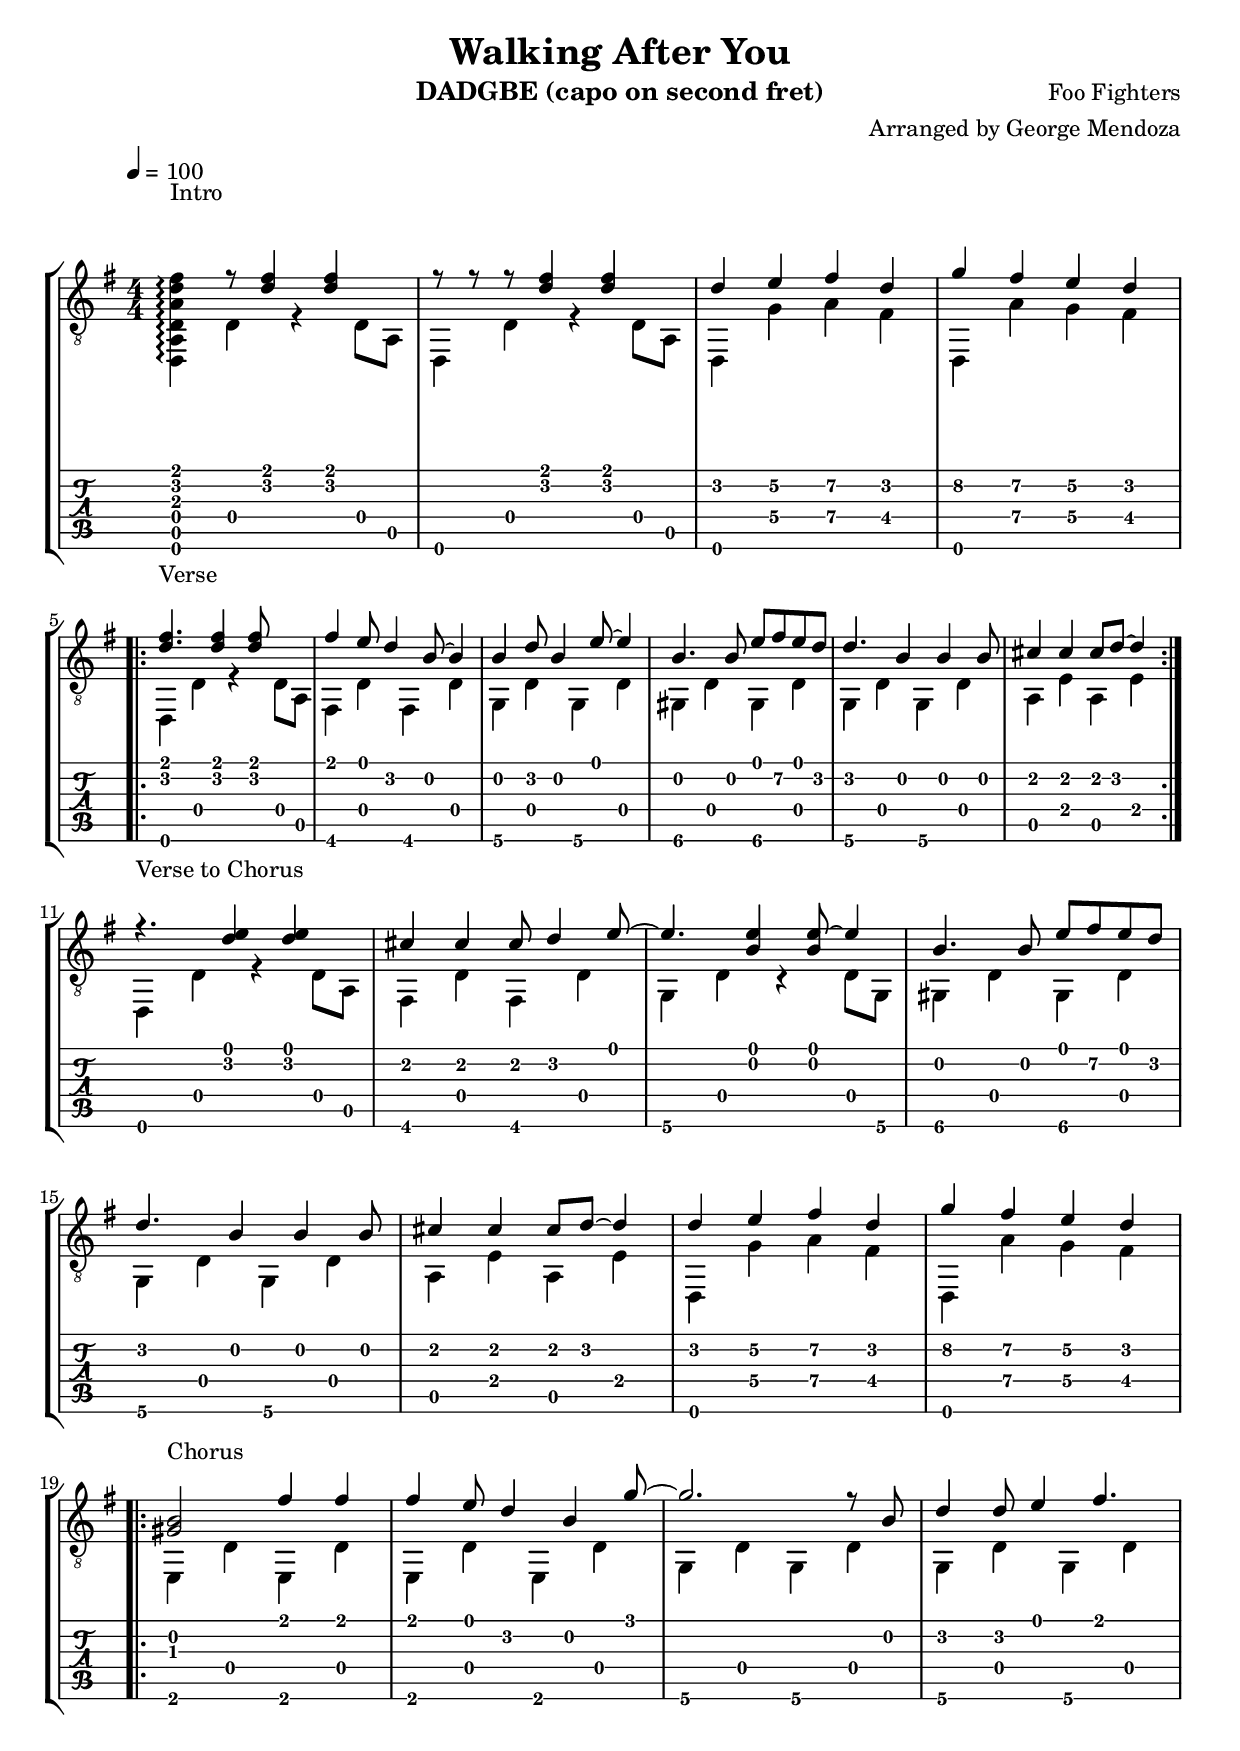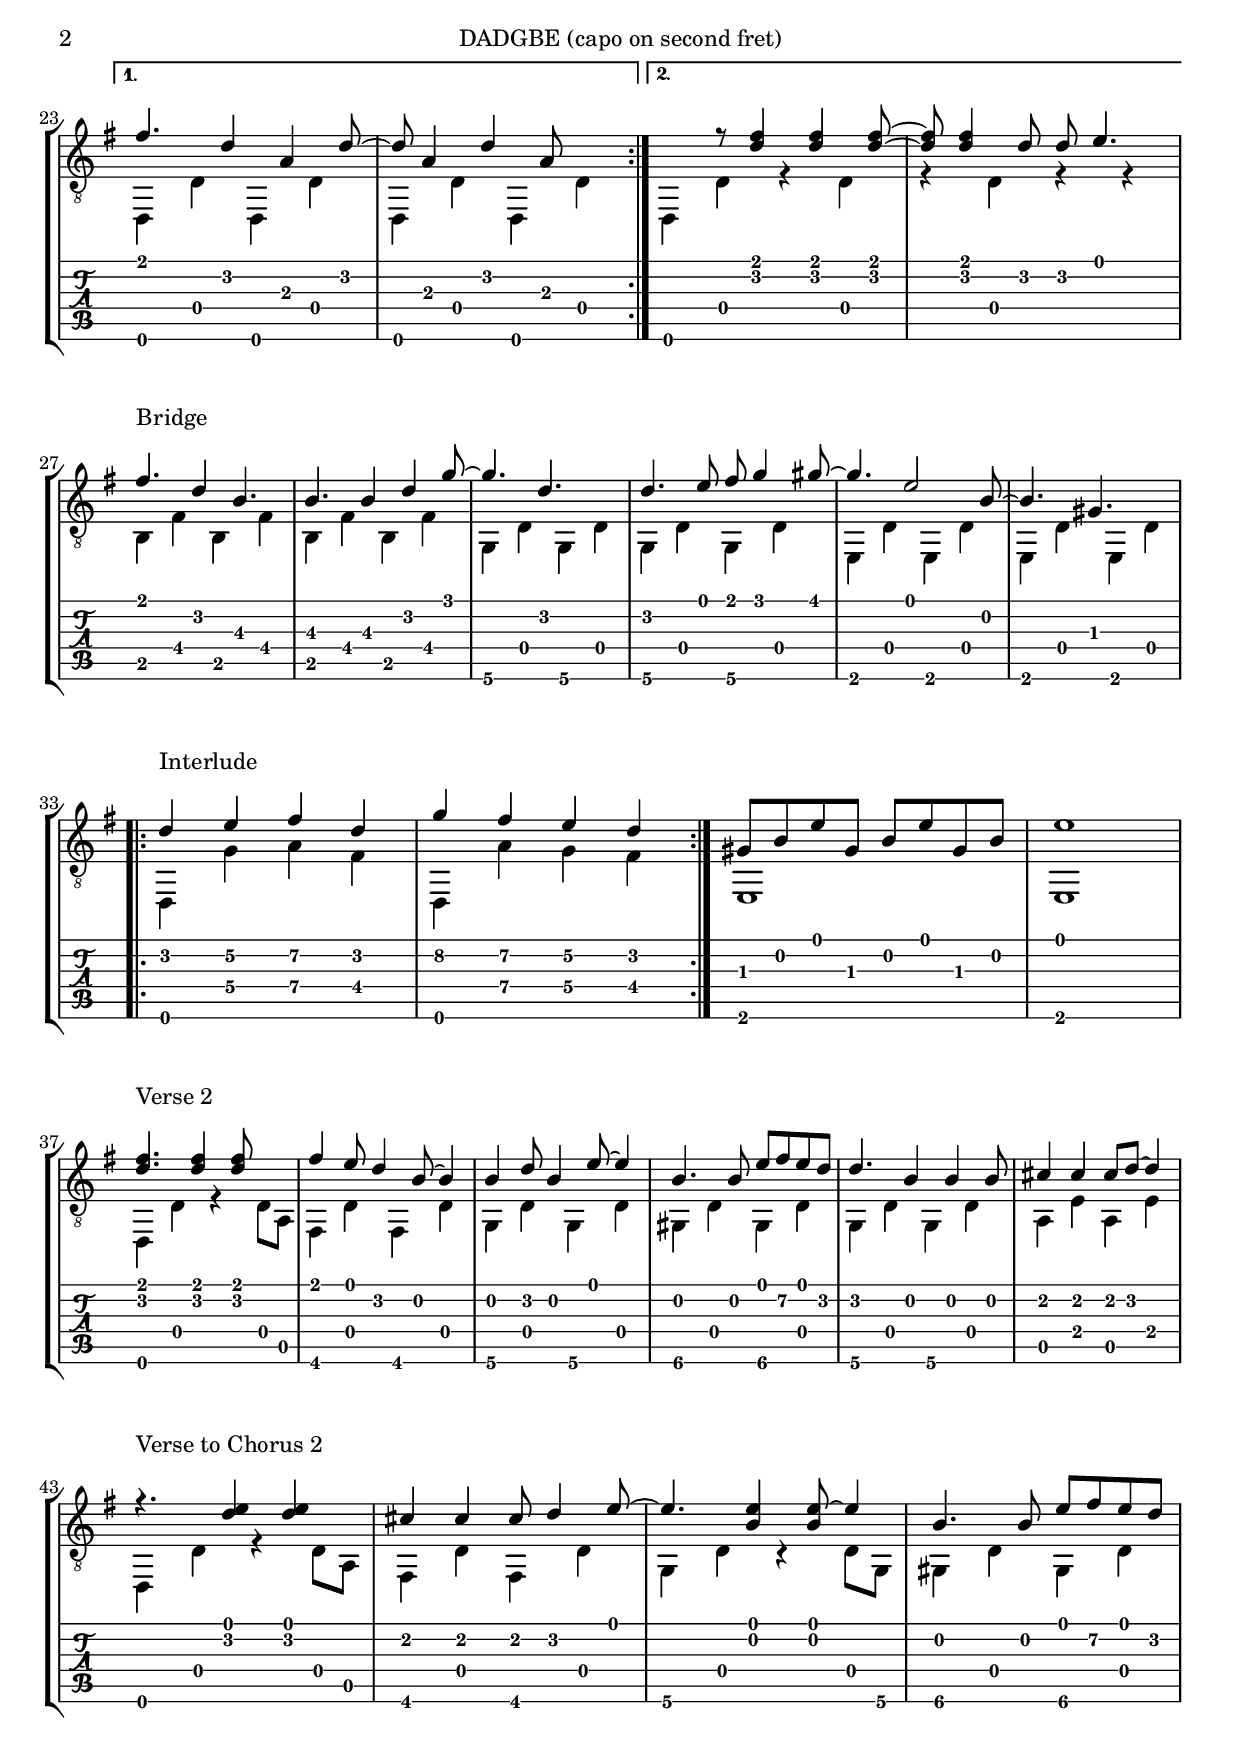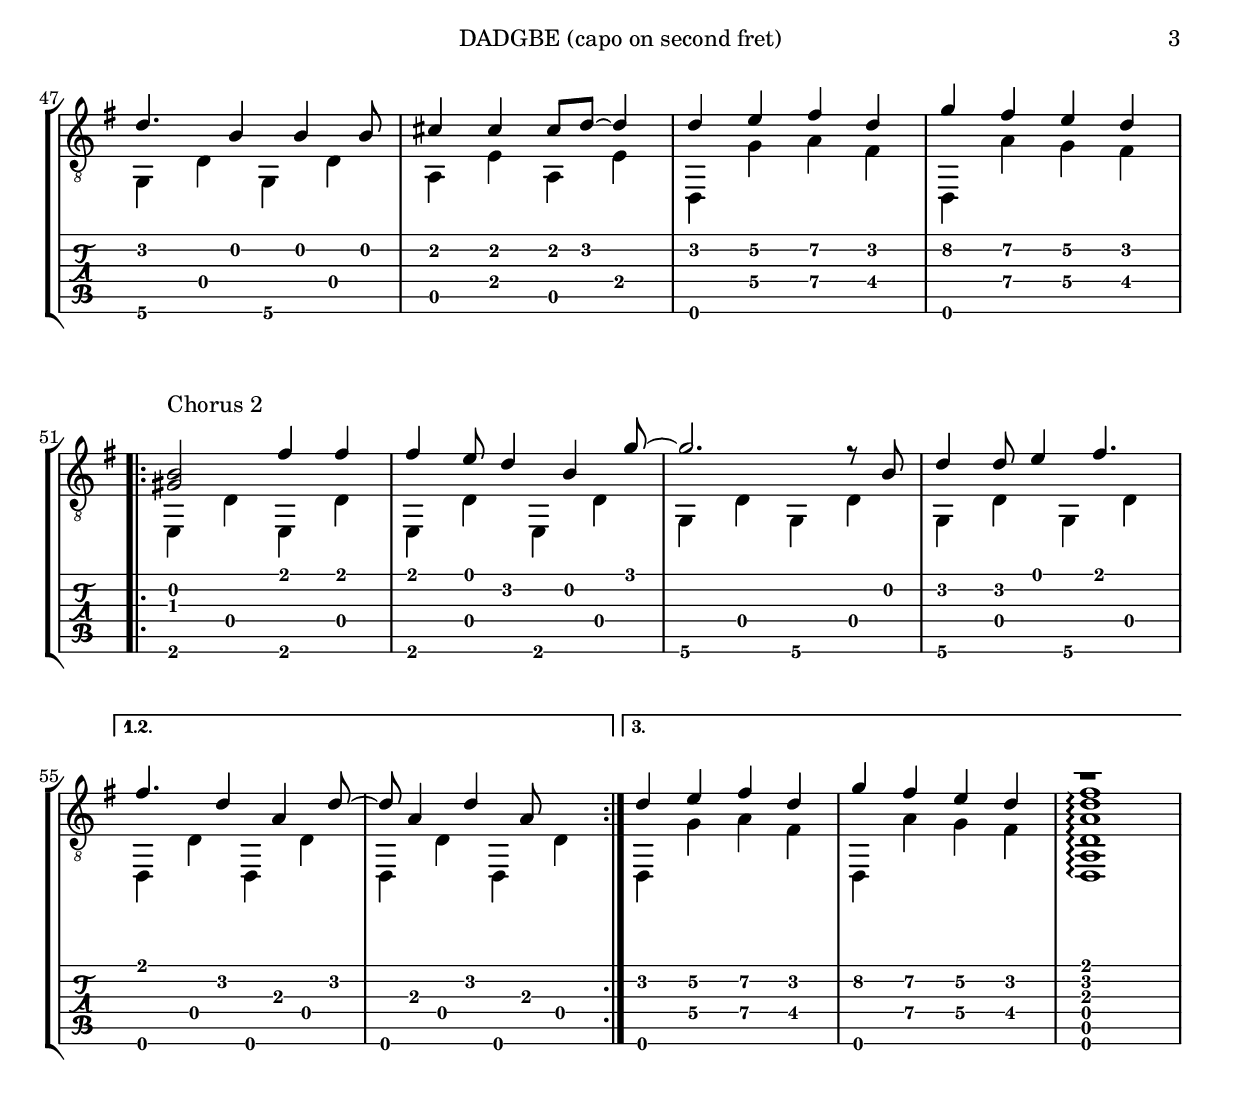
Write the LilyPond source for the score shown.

\version "2.12.3"
\include "english.ly"

\paper {
 indent = #0
}

\header {
  title = "Walking After You"
  composer = "Foo Fighters"
  arranger = "Arranged by George Mendoza"
  instrument = "DADGBE (capo on second fret)"
}

%-----------------------------------------------------------------------
% Chord Sets


%-----------------------------------------------------------------------
% Bars

vOneBarIntroLineOneBarOne = {  \skip 4 r8 <d'\2 fs'\1 >4 <fs'\1 d'\2 >4 \skip 8  }
vTwoBarIntroLineOneBarOne = {  <fs'\1 d'\2 a\3 d\4 a,\5 d,\6 >4\arpeggio <d\4>4 r4 <d\4>8 <a,\5>8  }
cBarIntroLineOneBarOne = {   }
sBarIntroLineOneBarOne = {  r1 }

vOneBarIntroLineOneBarTwo = {  r8 r8 r8 <d'\2 fs'\1 >4 <fs'\1 d'\2 >4 \skip 8  }
vTwoBarIntroLineOneBarTwo = {  <d,\6>4 <d\4>4 r4 <d\4>8 <a,\5>8  }
cBarIntroLineOneBarTwo = {   }
sBarIntroLineOneBarTwo = {  r1 }

vOneBarIntroLineOneBarThree = {  <d'\2>4 <e'\2>4 <fs'\2>4 <d'\2>4  }
vTwoBarIntroLineOneBarThree = {  <d,\6>4 <g\4>4 <a\4>4 <fs\4>4  }
cBarIntroLineOneBarThree = {   }
sBarIntroLineOneBarThree = {  r1 }

vOneBarIntroLineOneBarFour = {  <g'\2>4 <fs'\2>4 <e'\2>4 <d'\2>4  }
vTwoBarIntroLineOneBarFour = {  <d,\6>4 <a\4>4 <g\4>4 <fs\4>4  }
cBarIntroLineOneBarFour = {   }
sBarIntroLineOneBarFour = {  r1 }

vOneBarVerseRepeatOneLineOneBarOne = {  <d'\2 fs'\1 >4. <fs'\1 d'\2 >4 <fs'\1 d'\2 >8 \skip 8 \skip 8  }
vTwoBarVerseRepeatOneLineOneBarOne = {  <d,\6>4 <d\4>4 r4 <d\4>8 <a,\5>8  }
cBarVerseRepeatOneLineOneBarOne = {   }
sBarVerseRepeatOneLineOneBarOne = {  r1 }

vOneBarVerseRepeatOneLineOneBarTwo = {  <fs'\1>4 <e'\1>8 <d'\2>4 <b~\2>8 <b\2>4  }
vTwoBarVerseRepeatOneLineOneBarTwo = {  <fs,\6>4 <d\4>4 <fs,\6>4 <d\4>4  }
cBarVerseRepeatOneLineOneBarTwo = {   }
sBarVerseRepeatOneLineOneBarTwo = {  r1 }

vOneBarVerseRepeatOneLineOneBarThree = {  <b\2>4 <d'\2>8 <b\2>4 <e'~\1>8 <e'\1>4  }
vTwoBarVerseRepeatOneLineOneBarThree = {  <g,\6>4 <d\4>4 <g,\6>4 <d\4>4  }
cBarVerseRepeatOneLineOneBarThree = {   }
sBarVerseRepeatOneLineOneBarThree = {  r1 }

vOneBarVerseRepeatOneLineOneBarFour = {  <b\2>4. <b\2>8 <e'\1>8 <fs'\2>8 <e'\1>8 <d'\2>8  }
vTwoBarVerseRepeatOneLineOneBarFour = {  <gs,\6>4 <d\4>4 <gs,\6>4 <d\4>4  }
cBarVerseRepeatOneLineOneBarFour = {   }
sBarVerseRepeatOneLineOneBarFour = {  r1 }

vOneBarVerseRepeatOneLineOneBarFive = {  <d'\2>4. <b\2>4 <b\2>4 <b\2>8  }
vTwoBarVerseRepeatOneLineOneBarFive = {  <g,\6>4 <d\4>4 <g,\6>4 <d\4>4  }
cBarVerseRepeatOneLineOneBarFive = {   }
sBarVerseRepeatOneLineOneBarFive = {  r1 }

vOneBarVerseRepeatOneLineOneBarSix = {  <cs'\2>4 <cs'\2>4 <cs'\2>8 <d'~\2>8 <d'\2>4  }
vTwoBarVerseRepeatOneLineOneBarSix = {  <a,\5>4 <e\4>4 <a,\5>4 <e\4>4  }
cBarVerseRepeatOneLineOneBarSix = {   }
sBarVerseRepeatOneLineOneBarSix = {  r1 }

vOneBarVerseToChorusLineOneBarOne = {  r4. <d'\2 e'\1 >4 <d'\2 e'\1 >4 \skip 8  }
vTwoBarVerseToChorusLineOneBarOne = {  <d,\6>4 <d\4>4 r4 <d\4>8 <a,\5>8  }
cBarVerseToChorusLineOneBarOne = {   }
sBarVerseToChorusLineOneBarOne = {  r1 }

vOneBarVerseToChorusLineOneBarTwo = {  <cs'\2>4 <cs'\2>4 <cs'\2>8 <d'\2>4 <e'~\1>8  }
vTwoBarVerseToChorusLineOneBarTwo = {  <fs,\6>4 <d\4>4 <fs,\6>4 <d\4>4  }
cBarVerseToChorusLineOneBarTwo = {   }
sBarVerseToChorusLineOneBarTwo = {  r1 }

vOneBarVerseToChorusLineOneBarThree = {  <e'\1>4. <b\2 e'\1 >4 <b\2 e'~\1 >8 <e'\1>4  }
vTwoBarVerseToChorusLineOneBarThree = {  <g,\6>4 <d\4>4 r4 <d\4>8 <g,\6>8  }
cBarVerseToChorusLineOneBarThree = {   }
sBarVerseToChorusLineOneBarThree = {  r1 }

vOneBarVerseToChorusLineOneBarFour = {  <b\2>4. <b\2>8 <e'\1>8 <fs'\2>8 <e'\1>8 <d'\2>8  }
vTwoBarVerseToChorusLineOneBarFour = {  <gs,\6>4 <d\4>4 <gs,\6>4 <d\4>4  }
cBarVerseToChorusLineOneBarFour = {   }
sBarVerseToChorusLineOneBarFour = {  r1 }

vOneBarVerseToChorusLineTwoBarOne = {  <d'\2>4. <b\2>4 <b\2>4 <b\2>8  }
vTwoBarVerseToChorusLineTwoBarOne = {  <g,\6>4 <d\4>4 <g,\6>4 <d\4>4  }
cBarVerseToChorusLineTwoBarOne = {   }
sBarVerseToChorusLineTwoBarOne = {  r1 }

vOneBarVerseToChorusLineTwoBarTwo = {  <cs'\2>4 <cs'\2>4 <cs'\2>8 <d'~\2>8 <d'\2>4  }
vTwoBarVerseToChorusLineTwoBarTwo = {  <a,\5>4 <e\4>4 <a,\5>4 <e\4>4  }
cBarVerseToChorusLineTwoBarTwo = {   }
sBarVerseToChorusLineTwoBarTwo = {  r1 }

vOneBarVerseToChorusLineTwoBarThree = {  <d'\2>4 <e'\2>4 <fs'\2>4 <d'\2>4  }
vTwoBarVerseToChorusLineTwoBarThree = {  <d,\6>4 <g\4>4 <a\4>4 <fs\4>4  }
cBarVerseToChorusLineTwoBarThree = {   }
sBarVerseToChorusLineTwoBarThree = {  r1 }

vOneBarVerseToChorusLineTwoBarFour = {  <g'\2>4 <fs'\2>4 <e'\2>4 <d'\2>4  }
vTwoBarVerseToChorusLineTwoBarFour = {  <d,\6>4 <a\4>4 <g\4>4 <fs\4>4  }
cBarVerseToChorusLineTwoBarFour = {   }
sBarVerseToChorusLineTwoBarFour = {  r1 }

vOneBarChorusRepeatOneLineOneBarOne = {  <b\2 gs\3 >2 <fs'\1>4 <fs'\1>4  }
vTwoBarChorusRepeatOneLineOneBarOne = {  <e,\6>4 <d\4>4 <e,\6>4 <d\4>4  }
cBarChorusRepeatOneLineOneBarOne = {   }
sBarChorusRepeatOneLineOneBarOne = {  r1 }

vOneBarChorusRepeatOneLineOneBarTwo = {  <fs'\1>4 <e'\1>8 <d'\2>4 <b\2>4 <g'~\1>8  }
vTwoBarChorusRepeatOneLineOneBarTwo = {  <e,\6>4 <d\4>4 <e,\6>4 <d\4>4  }
cBarChorusRepeatOneLineOneBarTwo = {   }
sBarChorusRepeatOneLineOneBarTwo = {  r1 }

vOneBarChorusRepeatOneLineOneBarThree = {  <g'\1>2. r8 <b\2>8  }
vTwoBarChorusRepeatOneLineOneBarThree = {  <g,\6>4 <d\4>4 <g,\6>4 <d\4>4  }
cBarChorusRepeatOneLineOneBarThree = {   }
sBarChorusRepeatOneLineOneBarThree = {  r1 }

vOneBarChorusRepeatOneLineOneBarFour = {  <d'\2>4 <d'\2>8 <e'\1>4 <fs'\1>4.  }
vTwoBarChorusRepeatOneLineOneBarFour = {  <g,\6>4 <d\4>4 <g,\6>4 <d\4>4  }
cBarChorusRepeatOneLineOneBarFour = {   }
sBarChorusRepeatOneLineOneBarFour = {  r1 }

vOneBarChorusAlternativeOneLineOneBarOne = {  <fs'\1>4. <d'\2>4 <a\3>4 <d'~\2>8  }
vTwoBarChorusAlternativeOneLineOneBarOne = {  <d,\6>4 <d\4>4 <d,\6>4 <d\4>4  }
cBarChorusAlternativeOneLineOneBarOne = {   }
sBarChorusAlternativeOneLineOneBarOne = {  r1 }

vOneBarChorusAlternativeOneLineOneBarTwo = {  <d'\2>8 <a\3>4 <d'\2>4 <a\3>8 \skip 4  }
vTwoBarChorusAlternativeOneLineOneBarTwo = {  <d,\6>4 <d\4>4 <d,\6>4 <d\4>4  }
cBarChorusAlternativeOneLineOneBarTwo = {   }
sBarChorusAlternativeOneLineOneBarTwo = {  r1 }

vOneBarChorusAlternativeOneLineTwoBarOne = {  \skip 4 r8 <d'\2 fs'\1 >4 <d'\2 fs'\1 >4 <d'~\2 fs'~\1 >8  }
vTwoBarChorusAlternativeOneLineTwoBarOne = {  <d,\6>4 <d\4>4 r4 <d\4>4  }
cBarChorusAlternativeOneLineTwoBarOne = {   }
sBarChorusAlternativeOneLineTwoBarOne = {  r1 }

vOneBarChorusAlternativeOneLineTwoBarTwo = {  <d'\2 fs'\1 >8 <d'\2 fs'\1 >4 <d'\2>8 <d'\2>8 <e'\1>4.  }
vTwoBarChorusAlternativeOneLineTwoBarTwo = {  r4 <d\4>4 r4 r4  }
cBarChorusAlternativeOneLineTwoBarTwo = {   }
sBarChorusAlternativeOneLineTwoBarTwo = {  r1 }

vOneBarBridgeLineOneBarOne = {  <fs'\1>4. <d'\2>4 <b\3>4.  }
vTwoBarBridgeLineOneBarOne = {  <b,\5>4 <fs\4>4 <b,\5>4 <fs\4>4  }
cBarBridgeLineOneBarOne = {   }
sBarBridgeLineOneBarOne = {  r1 }

vOneBarBridgeLineOneBarTwo = {  <b\3>4. <b\3>4 <d'\2>4 <g'~\1>8  }
vTwoBarBridgeLineOneBarTwo = {  <b,\5>4 <fs\4>4 <b,\5>4 <fs\4>4  }
cBarBridgeLineOneBarTwo = {   }
sBarBridgeLineOneBarTwo = {  r1 }

vOneBarBridgeLineOneBarThree = {  <g'\1>4. <d'\2>4. \skip 4  }
vTwoBarBridgeLineOneBarThree = {  <g,\6>4 <d\4>4 <g,\6>4 <d\4>4  }
cBarBridgeLineOneBarThree = {   }
sBarBridgeLineOneBarThree = {  r1 }

vOneBarBridgeLineOneBarFour = {  <d'\2>4. <e'\1>8 <fs'\1>8 <g'\1>4 <gs'~\1>8  }
vTwoBarBridgeLineOneBarFour = {  <g,\6>4 <d\4>4 <g,\6>4 <d\4>4  }
cBarBridgeLineOneBarFour = {   }
sBarBridgeLineOneBarFour = {  r1 }

vOneBarBridgeLineOneBarFive = {  <gs'\1>4. <e'\1>2 <b~\2>8  }
vTwoBarBridgeLineOneBarFive = {  <e,\6>4 <d\4>4 <e,\6>4 <d\4>4  }
cBarBridgeLineOneBarFive = {   }
sBarBridgeLineOneBarFive = {  r1 }

vOneBarBridgeLineOneBarSix = {  <b\2>4. <gs\3>4. \skip 4  }
vTwoBarBridgeLineOneBarSix = {  <e,\6>4 <d\4>4 <e,\6>4 <d\4>4  }
cBarBridgeLineOneBarSix = {   }
sBarBridgeLineOneBarSix = {  r1 }

vOneBarInterludeLineOneRepeatOneBarOne = {  <d'\2>4 <e'\2>4 <fs'\2>4 <d'\2>4  }
vTwoBarInterludeLineOneRepeatOneBarOne = {  <d,\6>4 <g\4>4 <a\4>4 <fs\4>4  }
cBarInterludeLineOneRepeatOneBarOne = {   }
sBarInterludeLineOneRepeatOneBarOne = {  r1 }

vOneBarInterludeLineOneRepeatOneBarTwo = {  <g'\2>4 <fs'\2>4 <e'\2>4 <d'\2>4  }
vTwoBarInterludeLineOneRepeatOneBarTwo = {  <d,\6>4 <a\4>4 <g\4>4 <fs\4>4  }
cBarInterludeLineOneRepeatOneBarTwo = {   }
sBarInterludeLineOneRepeatOneBarTwo = {  r1 }

vOneBarInterludeLineOneBarOne = {  <gs\3>8 <b\2>8 <e'\1>8 <gs\3>8 <b\2>8 <e'\1>8 <gs\3>8 <b\2>8  }
vTwoBarInterludeLineOneBarOne = {  <e,\6>1  }
cBarInterludeLineOneBarOne = {   }
sBarInterludeLineOneBarOne = {  r1 }

vOneBarInterludeLineOneBarTwo = {  <e'\1>1  }
vTwoBarInterludeLineOneBarTwo = {  <e,\6>1  }
cBarInterludeLineOneBarTwo = {   }
sBarInterludeLineOneBarTwo = {  r1 }

vOneBarVerseTwoLineOneBarOne = {  <d'\2 fs'\1 >4. <fs'\1 d'\2 >4 <fs'\1 d'\2 >8 \skip 8 \skip 8  }
vTwoBarVerseTwoLineOneBarOne = {  <d,\6>4 <d\4>4 r4 <d\4>8 <a,\5>8  }
cBarVerseTwoLineOneBarOne = {   }
sBarVerseTwoLineOneBarOne = {  r1 }

vOneBarVerseTwoLineOneBarTwo = {  <fs'\1>4 <e'\1>8 <d'\2>4 <b~\2>8 <b\2>4  }
vTwoBarVerseTwoLineOneBarTwo = {  <fs,\6>4 <d\4>4 <fs,\6>4 <d\4>4  }
cBarVerseTwoLineOneBarTwo = {   }
sBarVerseTwoLineOneBarTwo = {  r1 }

vOneBarVerseTwoLineOneBarThree = {  <b\2>4 <d'\2>8 <b\2>4 <e'~\1>8 <e'\1>4  }
vTwoBarVerseTwoLineOneBarThree = {  <g,\6>4 <d\4>4 <g,\6>4 <d\4>4  }
cBarVerseTwoLineOneBarThree = {   }
sBarVerseTwoLineOneBarThree = {  r1 }

vOneBarVerseTwoLineOneBarFour = {  <b\2>4. <b\2>8 <e'\1>8 <fs'\2>8 <e'\1>8 <d'\2>8  }
vTwoBarVerseTwoLineOneBarFour = {  <gs,\6>4 <d\4>4 <gs,\6>4 <d\4>4  }
cBarVerseTwoLineOneBarFour = {   }
sBarVerseTwoLineOneBarFour = {  r1 }

vOneBarVerseTwoLineOneBarFive = {  <d'\2>4. <b\2>4 <b\2>4 <b\2>8  }
vTwoBarVerseTwoLineOneBarFive = {  <g,\6>4 <d\4>4 <g,\6>4 <d\4>4  }
cBarVerseTwoLineOneBarFive = {   }
sBarVerseTwoLineOneBarFive = {  r1 }

vOneBarVerseTwoLineOneBarSix = {  <cs'\2>4 <cs'\2>4 <cs'\2>8 <d'~\2>8 <d'\2>4  }
vTwoBarVerseTwoLineOneBarSix = {  <a,\5>4 <e\4>4 <a,\5>4 <e\4>4  }
cBarVerseTwoLineOneBarSix = {   }
sBarVerseTwoLineOneBarSix = {  r1 }

vOneBarVerseToChorusTwoLineOneBarOne = {  r4. <d'\2 e'\1 >4 <d'\2 e'\1 >4 \skip 8  }
vTwoBarVerseToChorusTwoLineOneBarOne = {  <d,\6>4 <d\4>4 r4 <d\4>8 <a,\5>8  }
cBarVerseToChorusTwoLineOneBarOne = {   }
sBarVerseToChorusTwoLineOneBarOne = {  r1 }

vOneBarVerseToChorusTwoLineOneBarTwo = {  <cs'\2>4 <cs'\2>4 <cs'\2>8 <d'\2>4 <e'~\1>8  }
vTwoBarVerseToChorusTwoLineOneBarTwo = {  <fs,\6>4 <d\4>4 <fs,\6>4 <d\4>4  }
cBarVerseToChorusTwoLineOneBarTwo = {   }
sBarVerseToChorusTwoLineOneBarTwo = {  r1 }

vOneBarVerseToChorusTwoLineOneBarThree = {  <e'\1>4. <b\2 e'\1 >4 <b\2 e'~\1 >8 <e'\1>4  }
vTwoBarVerseToChorusTwoLineOneBarThree = {  <g,\6>4 <d\4>4 r4 <d\4>8 <g,\6>8  }
cBarVerseToChorusTwoLineOneBarThree = {   }
sBarVerseToChorusTwoLineOneBarThree = {  r1 }

vOneBarVerseToChorusTwoLineOneBarFour = {  <b\2>4. <b\2>8 <e'\1>8 <fs'\2>8 <e'\1>8 <d'\2>8  }
vTwoBarVerseToChorusTwoLineOneBarFour = {  <gs,\6>4 <d\4>4 <gs,\6>4 <d\4>4  }
cBarVerseToChorusTwoLineOneBarFour = {   }
sBarVerseToChorusTwoLineOneBarFour = {  r1 }

vOneBarVerseToChorusTwoLineTwoBarOne = {  <d'\2>4. <b\2>4 <b\2>4 <b\2>8  }
vTwoBarVerseToChorusTwoLineTwoBarOne = {  <g,\6>4 <d\4>4 <g,\6>4 <d\4>4  }
cBarVerseToChorusTwoLineTwoBarOne = {   }
sBarVerseToChorusTwoLineTwoBarOne = {  r1 }

vOneBarVerseToChorusTwoLineTwoBarTwo = {  <cs'\2>4 <cs'\2>4 <cs'\2>8 <d'~\2>8 <d'\2>4  }
vTwoBarVerseToChorusTwoLineTwoBarTwo = {  <a,\5>4 <e\4>4 <a,\5>4 <e\4>4  }
cBarVerseToChorusTwoLineTwoBarTwo = {   }
sBarVerseToChorusTwoLineTwoBarTwo = {  r1 }

vOneBarVerseToChorusTwoLineTwoBarThree = {  <d'\2>4 <e'\2>4 <fs'\2>4 <d'\2>4  }
vTwoBarVerseToChorusTwoLineTwoBarThree = {  <d,\6>4 <g\4>4 <a\4>4 <fs\4>4  }
cBarVerseToChorusTwoLineTwoBarThree = {   }
sBarVerseToChorusTwoLineTwoBarThree = {  r1 }

vOneBarVerseToChorusTwoLineTwoBarFour = {  <g'\2>4 <fs'\2>4 <e'\2>4 <d'\2>4  }
vTwoBarVerseToChorusTwoLineTwoBarFour = {  <d,\6>4 <a\4>4 <g\4>4 <fs\4>4  }
cBarVerseToChorusTwoLineTwoBarFour = {   }
sBarVerseToChorusTwoLineTwoBarFour = {  r1 }

vOneBarChorusTwoRepeatOneLineOneBarOne = {  <b\2 gs\3 >2 <fs'\1>4 <fs'\1>4  }
vTwoBarChorusTwoRepeatOneLineOneBarOne = {  <e,\6>4 <d\4>4 <e,\6>4 <d\4>4  }
cBarChorusTwoRepeatOneLineOneBarOne = {   }
sBarChorusTwoRepeatOneLineOneBarOne = {  r1 }

vOneBarChorusTwoRepeatOneLineOneBarTwo = {  <fs'\1>4 <e'\1>8 <d'\2>4 <b\2>4 <g'~\1>8  }
vTwoBarChorusTwoRepeatOneLineOneBarTwo = {  <e,\6>4 <d\4>4 <e,\6>4 <d\4>4  }
cBarChorusTwoRepeatOneLineOneBarTwo = {   }
sBarChorusTwoRepeatOneLineOneBarTwo = {  r1 }

vOneBarChorusTwoRepeatOneLineOneBarThree = {  <g'\1>2. r8 <b\2>8  }
vTwoBarChorusTwoRepeatOneLineOneBarThree = {  <g,\6>4 <d\4>4 <g,\6>4 <d\4>4  }
cBarChorusTwoRepeatOneLineOneBarThree = {   }
sBarChorusTwoRepeatOneLineOneBarThree = {  r1 }

vOneBarChorusTwoRepeatOneLineOneBarFour = {  <d'\2>4 <d'\2>8 <e'\1>4 <fs'\1>4.  }
vTwoBarChorusTwoRepeatOneLineOneBarFour = {  <g,\6>4 <d\4>4 <g,\6>4 <d\4>4  }
cBarChorusTwoRepeatOneLineOneBarFour = {   }
sBarChorusTwoRepeatOneLineOneBarFour = {  r1 }

vOneBarChorusTwoAlternativeOneLineOneBarOne = {  <fs'\1>4. <d'\2>4 <a\3>4 <d'~\2>8  }
vTwoBarChorusTwoAlternativeOneLineOneBarOne = {  <d,\6>4 <d\4>4 <d,\6>4 <d\4>4  }
cBarChorusTwoAlternativeOneLineOneBarOne = {   }
sBarChorusTwoAlternativeOneLineOneBarOne = {  r1 }

vOneBarChorusTwoAlternativeOneLineOneBarTwo = {  <d'\2>8 <a\3>4 <d'\2>4 <a\3>8 \skip 4  }
vTwoBarChorusTwoAlternativeOneLineOneBarTwo = {  <d,\6>4 <d\4>4 <d,\6>4 <d\4>4  }
cBarChorusTwoAlternativeOneLineOneBarTwo = {   }
sBarChorusTwoAlternativeOneLineOneBarTwo = {  r1 }

vOneBarChorusTwoAlternativeOneLineTwoBarOne = {  <d'\2>4 <e'\2>4 <fs'\2>4 <d'\2>4  }
vTwoBarChorusTwoAlternativeOneLineTwoBarOne = {  <d,\6>4 <g\4>4 <a\4>4 <fs\4>4  }
cBarChorusTwoAlternativeOneLineTwoBarOne = {   }
sBarChorusTwoAlternativeOneLineTwoBarOne = {  r1 }

vOneBarChorusTwoAlternativeOneLineTwoBarTwo = {  <g'\2>4 <fs'\2>4 <e'\2>4 <d'\2>4  }
vTwoBarChorusTwoAlternativeOneLineTwoBarTwo = {  <d,\6>4 <a\4>4 <g\4>4 <fs\4>4  }
cBarChorusTwoAlternativeOneLineTwoBarTwo = {   }
sBarChorusTwoAlternativeOneLineTwoBarTwo = {  r1 }

vOneBarChorusTwoAlternativeOneLineTwoBarThree = {  r1 }
vTwoBarChorusTwoAlternativeOneLineTwoBarThree = {  <d,\6 a,\5 d\4 a\3 d'\2 fs'\1 >1\arpeggio  }
cBarChorusTwoAlternativeOneLineTwoBarThree = {   }
sBarChorusTwoAlternativeOneLineTwoBarThree = {  r1 }


%-----------------------------------------------------------------------
% Lines

vOneLineIntroLineOne = { \vOneBarIntroLineOneBarOne \vOneBarIntroLineOneBarTwo \vOneBarIntroLineOneBarThree \vOneBarIntroLineOneBarFour \break }
vTwoLineIntroLineOne = { \vTwoBarIntroLineOneBarOne \vTwoBarIntroLineOneBarTwo \vTwoBarIntroLineOneBarThree \vTwoBarIntroLineOneBarFour \break }
cLineIntroLineOne = { \cBarIntroLineOneBarOne \cBarIntroLineOneBarTwo \cBarIntroLineOneBarThree \cBarIntroLineOneBarFour }
sLineIntroLineOne = { \sBarIntroLineOneBarOne \sBarIntroLineOneBarTwo \sBarIntroLineOneBarThree \sBarIntroLineOneBarFour }

vOneLineVerseRepeatOneLineOne = { \vOneBarVerseRepeatOneLineOneBarOne \vOneBarVerseRepeatOneLineOneBarTwo \vOneBarVerseRepeatOneLineOneBarThree \vOneBarVerseRepeatOneLineOneBarFour \vOneBarVerseRepeatOneLineOneBarFive \vOneBarVerseRepeatOneLineOneBarSix \break }
vTwoLineVerseRepeatOneLineOne = { \vTwoBarVerseRepeatOneLineOneBarOne \vTwoBarVerseRepeatOneLineOneBarTwo \vTwoBarVerseRepeatOneLineOneBarThree \vTwoBarVerseRepeatOneLineOneBarFour \vTwoBarVerseRepeatOneLineOneBarFive \vTwoBarVerseRepeatOneLineOneBarSix \break }
cLineVerseRepeatOneLineOne = { \cBarVerseRepeatOneLineOneBarOne \cBarVerseRepeatOneLineOneBarTwo \cBarVerseRepeatOneLineOneBarThree \cBarVerseRepeatOneLineOneBarFour \cBarVerseRepeatOneLineOneBarFive \cBarVerseRepeatOneLineOneBarSix }
sLineVerseRepeatOneLineOne = { \sBarVerseRepeatOneLineOneBarOne \sBarVerseRepeatOneLineOneBarTwo \sBarVerseRepeatOneLineOneBarThree \sBarVerseRepeatOneLineOneBarFour \sBarVerseRepeatOneLineOneBarFive \sBarVerseRepeatOneLineOneBarSix }

vOneLineVerseToChorusLineOne = { \vOneBarVerseToChorusLineOneBarOne \vOneBarVerseToChorusLineOneBarTwo \vOneBarVerseToChorusLineOneBarThree \vOneBarVerseToChorusLineOneBarFour \break }
vTwoLineVerseToChorusLineOne = { \vTwoBarVerseToChorusLineOneBarOne \vTwoBarVerseToChorusLineOneBarTwo \vTwoBarVerseToChorusLineOneBarThree \vTwoBarVerseToChorusLineOneBarFour \break }
cLineVerseToChorusLineOne = { \cBarVerseToChorusLineOneBarOne \cBarVerseToChorusLineOneBarTwo \cBarVerseToChorusLineOneBarThree \cBarVerseToChorusLineOneBarFour }
sLineVerseToChorusLineOne = { \sBarVerseToChorusLineOneBarOne \sBarVerseToChorusLineOneBarTwo \sBarVerseToChorusLineOneBarThree \sBarVerseToChorusLineOneBarFour }

vOneLineVerseToChorusLineTwo = { \vOneBarVerseToChorusLineTwoBarOne \vOneBarVerseToChorusLineTwoBarTwo \vOneBarVerseToChorusLineTwoBarThree \vOneBarVerseToChorusLineTwoBarFour \break }
vTwoLineVerseToChorusLineTwo = { \vTwoBarVerseToChorusLineTwoBarOne \vTwoBarVerseToChorusLineTwoBarTwo \vTwoBarVerseToChorusLineTwoBarThree \vTwoBarVerseToChorusLineTwoBarFour \break }
cLineVerseToChorusLineTwo = { \cBarVerseToChorusLineTwoBarOne \cBarVerseToChorusLineTwoBarTwo \cBarVerseToChorusLineTwoBarThree \cBarVerseToChorusLineTwoBarFour }
sLineVerseToChorusLineTwo = { \sBarVerseToChorusLineTwoBarOne \sBarVerseToChorusLineTwoBarTwo \sBarVerseToChorusLineTwoBarThree \sBarVerseToChorusLineTwoBarFour }

vOneLineChorusRepeatOneLineOne = { \vOneBarChorusRepeatOneLineOneBarOne \vOneBarChorusRepeatOneLineOneBarTwo \vOneBarChorusRepeatOneLineOneBarThree \vOneBarChorusRepeatOneLineOneBarFour \break }
vTwoLineChorusRepeatOneLineOne = { \vTwoBarChorusRepeatOneLineOneBarOne \vTwoBarChorusRepeatOneLineOneBarTwo \vTwoBarChorusRepeatOneLineOneBarThree \vTwoBarChorusRepeatOneLineOneBarFour \break }
cLineChorusRepeatOneLineOne = { \cBarChorusRepeatOneLineOneBarOne \cBarChorusRepeatOneLineOneBarTwo \cBarChorusRepeatOneLineOneBarThree \cBarChorusRepeatOneLineOneBarFour }
sLineChorusRepeatOneLineOne = { \sBarChorusRepeatOneLineOneBarOne \sBarChorusRepeatOneLineOneBarTwo \sBarChorusRepeatOneLineOneBarThree \sBarChorusRepeatOneLineOneBarFour }

vOneLineChorusAlternativeOneLineOne = { \vOneBarChorusAlternativeOneLineOneBarOne \vOneBarChorusAlternativeOneLineOneBarTwo  }
vTwoLineChorusAlternativeOneLineOne = { \vTwoBarChorusAlternativeOneLineOneBarOne \vTwoBarChorusAlternativeOneLineOneBarTwo  }
cLineChorusAlternativeOneLineOne = { \cBarChorusAlternativeOneLineOneBarOne \cBarChorusAlternativeOneLineOneBarTwo }
sLineChorusAlternativeOneLineOne = { \sBarChorusAlternativeOneLineOneBarOne \sBarChorusAlternativeOneLineOneBarTwo }

vOneLineChorusAlternativeOneLineTwo = { \vOneBarChorusAlternativeOneLineTwoBarOne \vOneBarChorusAlternativeOneLineTwoBarTwo \break }
vTwoLineChorusAlternativeOneLineTwo = { \vTwoBarChorusAlternativeOneLineTwoBarOne \vTwoBarChorusAlternativeOneLineTwoBarTwo \break }
cLineChorusAlternativeOneLineTwo = { \cBarChorusAlternativeOneLineTwoBarOne \cBarChorusAlternativeOneLineTwoBarTwo }
sLineChorusAlternativeOneLineTwo = { \sBarChorusAlternativeOneLineTwoBarOne \sBarChorusAlternativeOneLineTwoBarTwo }

vOneLineBridgeLineOne = { \vOneBarBridgeLineOneBarOne \vOneBarBridgeLineOneBarTwo \vOneBarBridgeLineOneBarThree \vOneBarBridgeLineOneBarFour \vOneBarBridgeLineOneBarFive \vOneBarBridgeLineOneBarSix \break }
vTwoLineBridgeLineOne = { \vTwoBarBridgeLineOneBarOne \vTwoBarBridgeLineOneBarTwo \vTwoBarBridgeLineOneBarThree \vTwoBarBridgeLineOneBarFour \vTwoBarBridgeLineOneBarFive \vTwoBarBridgeLineOneBarSix \break }
cLineBridgeLineOne = { \cBarBridgeLineOneBarOne \cBarBridgeLineOneBarTwo \cBarBridgeLineOneBarThree \cBarBridgeLineOneBarFour \cBarBridgeLineOneBarFive \cBarBridgeLineOneBarSix }
sLineBridgeLineOne = { \sBarBridgeLineOneBarOne \sBarBridgeLineOneBarTwo \sBarBridgeLineOneBarThree \sBarBridgeLineOneBarFour \sBarBridgeLineOneBarFive \sBarBridgeLineOneBarSix }

vOneLineInterludeLineOne = { \repeat volta 3 { \vOneBarInterludeLineOneRepeatOneBarOne \vOneBarInterludeLineOneRepeatOneBarTwo } \vOneBarInterludeLineOneBarOne \vOneBarInterludeLineOneBarTwo \break }
vTwoLineInterludeLineOne = { \repeat volta 3 { \vTwoBarInterludeLineOneRepeatOneBarOne \vTwoBarInterludeLineOneRepeatOneBarTwo } \vTwoBarInterludeLineOneBarOne \vTwoBarInterludeLineOneBarTwo \break }
cLineInterludeLineOne = { \repeat volta 3 { \cBarInterludeLineOneRepeatOneBarOne \cBarInterludeLineOneRepeatOneBarTwo } \cBarInterludeLineOneBarOne \cBarInterludeLineOneBarTwo }
sLineInterludeLineOne = { \repeat volta 3 { \sBarInterludeLineOneRepeatOneBarOne \sBarInterludeLineOneRepeatOneBarTwo } \sBarInterludeLineOneBarOne \sBarInterludeLineOneBarTwo }

vOneLineVerseTwoLineOne = { \vOneBarVerseTwoLineOneBarOne \vOneBarVerseTwoLineOneBarTwo \vOneBarVerseTwoLineOneBarThree \vOneBarVerseTwoLineOneBarFour \vOneBarVerseTwoLineOneBarFive \vOneBarVerseTwoLineOneBarSix \break }
vTwoLineVerseTwoLineOne = { \vTwoBarVerseTwoLineOneBarOne \vTwoBarVerseTwoLineOneBarTwo \vTwoBarVerseTwoLineOneBarThree \vTwoBarVerseTwoLineOneBarFour \vTwoBarVerseTwoLineOneBarFive \vTwoBarVerseTwoLineOneBarSix \break }
cLineVerseTwoLineOne = { \cBarVerseTwoLineOneBarOne \cBarVerseTwoLineOneBarTwo \cBarVerseTwoLineOneBarThree \cBarVerseTwoLineOneBarFour \cBarVerseTwoLineOneBarFive \cBarVerseTwoLineOneBarSix }
sLineVerseTwoLineOne = { \sBarVerseTwoLineOneBarOne \sBarVerseTwoLineOneBarTwo \sBarVerseTwoLineOneBarThree \sBarVerseTwoLineOneBarFour \sBarVerseTwoLineOneBarFive \sBarVerseTwoLineOneBarSix }

vOneLineVerseToChorusTwoLineOne = { \vOneBarVerseToChorusTwoLineOneBarOne \vOneBarVerseToChorusTwoLineOneBarTwo \vOneBarVerseToChorusTwoLineOneBarThree \vOneBarVerseToChorusTwoLineOneBarFour \break }
vTwoLineVerseToChorusTwoLineOne = { \vTwoBarVerseToChorusTwoLineOneBarOne \vTwoBarVerseToChorusTwoLineOneBarTwo \vTwoBarVerseToChorusTwoLineOneBarThree \vTwoBarVerseToChorusTwoLineOneBarFour \break }
cLineVerseToChorusTwoLineOne = { \cBarVerseToChorusTwoLineOneBarOne \cBarVerseToChorusTwoLineOneBarTwo \cBarVerseToChorusTwoLineOneBarThree \cBarVerseToChorusTwoLineOneBarFour }
sLineVerseToChorusTwoLineOne = { \sBarVerseToChorusTwoLineOneBarOne \sBarVerseToChorusTwoLineOneBarTwo \sBarVerseToChorusTwoLineOneBarThree \sBarVerseToChorusTwoLineOneBarFour }

vOneLineVerseToChorusTwoLineTwo = { \vOneBarVerseToChorusTwoLineTwoBarOne \vOneBarVerseToChorusTwoLineTwoBarTwo \vOneBarVerseToChorusTwoLineTwoBarThree \vOneBarVerseToChorusTwoLineTwoBarFour \break }
vTwoLineVerseToChorusTwoLineTwo = { \vTwoBarVerseToChorusTwoLineTwoBarOne \vTwoBarVerseToChorusTwoLineTwoBarTwo \vTwoBarVerseToChorusTwoLineTwoBarThree \vTwoBarVerseToChorusTwoLineTwoBarFour \break }
cLineVerseToChorusTwoLineTwo = { \cBarVerseToChorusTwoLineTwoBarOne \cBarVerseToChorusTwoLineTwoBarTwo \cBarVerseToChorusTwoLineTwoBarThree \cBarVerseToChorusTwoLineTwoBarFour }
sLineVerseToChorusTwoLineTwo = { \sBarVerseToChorusTwoLineTwoBarOne \sBarVerseToChorusTwoLineTwoBarTwo \sBarVerseToChorusTwoLineTwoBarThree \sBarVerseToChorusTwoLineTwoBarFour }

vOneLineChorusTwoRepeatOneLineOne = { \vOneBarChorusTwoRepeatOneLineOneBarOne \vOneBarChorusTwoRepeatOneLineOneBarTwo \vOneBarChorusTwoRepeatOneLineOneBarThree \vOneBarChorusTwoRepeatOneLineOneBarFour \break }
vTwoLineChorusTwoRepeatOneLineOne = { \vTwoBarChorusTwoRepeatOneLineOneBarOne \vTwoBarChorusTwoRepeatOneLineOneBarTwo \vTwoBarChorusTwoRepeatOneLineOneBarThree \vTwoBarChorusTwoRepeatOneLineOneBarFour \break }
cLineChorusTwoRepeatOneLineOne = { \cBarChorusTwoRepeatOneLineOneBarOne \cBarChorusTwoRepeatOneLineOneBarTwo \cBarChorusTwoRepeatOneLineOneBarThree \cBarChorusTwoRepeatOneLineOneBarFour }
sLineChorusTwoRepeatOneLineOne = { \sBarChorusTwoRepeatOneLineOneBarOne \sBarChorusTwoRepeatOneLineOneBarTwo \sBarChorusTwoRepeatOneLineOneBarThree \sBarChorusTwoRepeatOneLineOneBarFour }

vOneLineChorusTwoAlternativeOneLineOne = { \vOneBarChorusTwoAlternativeOneLineOneBarOne \vOneBarChorusTwoAlternativeOneLineOneBarTwo  }
vTwoLineChorusTwoAlternativeOneLineOne = { \vTwoBarChorusTwoAlternativeOneLineOneBarOne \vTwoBarChorusTwoAlternativeOneLineOneBarTwo  }
cLineChorusTwoAlternativeOneLineOne = { \cBarChorusTwoAlternativeOneLineOneBarOne \cBarChorusTwoAlternativeOneLineOneBarTwo }
sLineChorusTwoAlternativeOneLineOne = { \sBarChorusTwoAlternativeOneLineOneBarOne \sBarChorusTwoAlternativeOneLineOneBarTwo }

vOneLineChorusTwoAlternativeOneLineTwo = { \vOneBarChorusTwoAlternativeOneLineTwoBarOne \vOneBarChorusTwoAlternativeOneLineTwoBarTwo \vOneBarChorusTwoAlternativeOneLineTwoBarThree \break }
vTwoLineChorusTwoAlternativeOneLineTwo = { \vTwoBarChorusTwoAlternativeOneLineTwoBarOne \vTwoBarChorusTwoAlternativeOneLineTwoBarTwo \vTwoBarChorusTwoAlternativeOneLineTwoBarThree \break }
cLineChorusTwoAlternativeOneLineTwo = { \cBarChorusTwoAlternativeOneLineTwoBarOne \cBarChorusTwoAlternativeOneLineTwoBarTwo \cBarChorusTwoAlternativeOneLineTwoBarThree }
sLineChorusTwoAlternativeOneLineTwo = { \sBarChorusTwoAlternativeOneLineTwoBarOne \sBarChorusTwoAlternativeOneLineTwoBarTwo \sBarChorusTwoAlternativeOneLineTwoBarThree }


%-----------------------------------------------------------------------
% Stanzas

vOneStanzaIntro = { \vOneLineIntroLineOne }
vTwoStanzaIntro = { \vTwoLineIntroLineOne }
cStanzaIntro = { \cLineIntroLineOne }
sStanzaIntro = { r1^"Intro" r1 r1 r1 }

vOneStanzaVerse = { \repeat volta 2 { \vOneLineVerseRepeatOneLineOne } }
vTwoStanzaVerse = { \repeat volta 2 { \vTwoLineVerseRepeatOneLineOne } }
cStanzaVerse = { \repeat volta 2 { \cLineVerseRepeatOneLineOne } }
sStanzaVerse = { r1^"Verse" r1 r1 r1 r1 r1 }

vOneStanzaVerseToChorus = { \vOneLineVerseToChorusLineOne \vOneLineVerseToChorusLineTwo }
vTwoStanzaVerseToChorus = { \vTwoLineVerseToChorusLineOne \vTwoLineVerseToChorusLineTwo }
cStanzaVerseToChorus = { \cLineVerseToChorusLineOne \cLineVerseToChorusLineTwo }
sStanzaVerseToChorus = { r1^"Verse to Chorus" r1 r1 r1 r1 r1 r1 r1 }

vOneStanzaChorus = { \repeat volta 2 { \vOneLineChorusRepeatOneLineOne } \alternative { { \vOneLineChorusAlternativeOneLineOne } { \vOneLineChorusAlternativeOneLineTwo } } }
vTwoStanzaChorus = { \repeat volta 2 { \vTwoLineChorusRepeatOneLineOne } \alternative { { \vTwoLineChorusAlternativeOneLineOne } { \vTwoLineChorusAlternativeOneLineTwo } } }
cStanzaChorus = { \repeat volta 2 { \cLineChorusRepeatOneLineOne } \alternative { { \cLineChorusAlternativeOneLineOne } { \cLineChorusAlternativeOneLineTwo } } }
sStanzaChorus = { r1^"Chorus" r1 r1 r1 r1 r1 r1 r1 }

vOneStanzaBridge = { \vOneLineBridgeLineOne }
vTwoStanzaBridge = { \vTwoLineBridgeLineOne }
cStanzaBridge = { \cLineBridgeLineOne }
sStanzaBridge = { r1^"Bridge" r1 r1 r1 r1 r1 }

vOneStanzaInterlude = { \vOneLineInterludeLineOne }
vTwoStanzaInterlude = { \vTwoLineInterludeLineOne }
cStanzaInterlude = { \cLineInterludeLineOne }
sStanzaInterlude = { r1^"Interlude" r1 r1 r1 }

vOneStanzaVerseTwo = { \vOneLineVerseTwoLineOne }
vTwoStanzaVerseTwo = { \vTwoLineVerseTwoLineOne }
cStanzaVerseTwo = { \cLineVerseTwoLineOne }
sStanzaVerseTwo = { r1^"Verse 2" r1 r1 r1 r1 r1 }

vOneStanzaVerseToChorusTwo = { \vOneLineVerseToChorusTwoLineOne \vOneLineVerseToChorusTwoLineTwo }
vTwoStanzaVerseToChorusTwo = { \vTwoLineVerseToChorusTwoLineOne \vTwoLineVerseToChorusTwoLineTwo }
cStanzaVerseToChorusTwo = { \cLineVerseToChorusTwoLineOne \cLineVerseToChorusTwoLineTwo }
sStanzaVerseToChorusTwo = { r1^"Verse to Chorus 2" r1 r1 r1 r1 r1 r1 r1 }

vOneStanzaChorusTwo = { \repeat volta 3 { \vOneLineChorusTwoRepeatOneLineOne } \alternative { { \vOneLineChorusTwoAlternativeOneLineOne } { \vOneLineChorusTwoAlternativeOneLineTwo } } }
vTwoStanzaChorusTwo = { \repeat volta 3 { \vTwoLineChorusTwoRepeatOneLineOne } \alternative { { \vTwoLineChorusTwoAlternativeOneLineOne } { \vTwoLineChorusTwoAlternativeOneLineTwo } } }
cStanzaChorusTwo = { \repeat volta 3 { \cLineChorusTwoRepeatOneLineOne } \alternative { { \cLineChorusTwoAlternativeOneLineOne } { \cLineChorusTwoAlternativeOneLineTwo } } }
sStanzaChorusTwo = { r1^"Chorus 2" r1 r1 r1 r1 r1 r1 r1 r1 }


%-----------------------------------------------------------------------
% Scores

vOneScoreTabOneScoreOne = { \vOneStanzaIntro \vOneStanzaVerse \vOneStanzaVerseToChorus \vOneStanzaChorus \vOneStanzaBridge \vOneStanzaInterlude \vOneStanzaVerseTwo \vOneStanzaVerseToChorusTwo \vOneStanzaChorusTwo }
vTwoScoreTabOneScoreOne = { \vTwoStanzaIntro \vTwoStanzaVerse \vTwoStanzaVerseToChorus \vTwoStanzaChorus \vTwoStanzaBridge \vTwoStanzaInterlude \vTwoStanzaVerseTwo \vTwoStanzaVerseToChorusTwo \vTwoStanzaChorusTwo }
cScoreTabOneScoreOne = { \cStanzaIntro \cStanzaVerse \cStanzaVerseToChorus \cStanzaChorus \cStanzaBridge \cStanzaInterlude \cStanzaVerseTwo \cStanzaVerseToChorusTwo \cStanzaChorusTwo }
sScoreTabOneScoreOne = { \sStanzaIntro \sStanzaVerse \sStanzaVerseToChorus \sStanzaChorus \sStanzaBridge \sStanzaInterlude \sStanzaVerseTwo \sStanzaVerseToChorusTwo \sStanzaChorusTwo }


%-----------------------------------------------------------------------
% Voices

vOne = {
  \transposition d''
  \vOneScoreTabOneScoreOne
}

vTwo = {
  \transposition d'
  \vTwoScoreTabOneScoreOne
}


%-----------------------------------------------------------------------
% Stanza Headings

stanzaHeadings = { \sScoreTabOneScoreOne }

%-----------------------------------------------------------------------
% Chord Headings

chordHeadings = { \cScoreTabOneScoreOne }

%-----------------------------------------------------------------------

\score {
  \new StaffGroup <<
    \new Staff <<
      
      \tempo 4 = 100

      \clef "treble_8"

      \new Voice \with { \remove Rest_engraver } {
        \stanzaHeadings
      }

      \new Voice {
        \key g \major
        \voiceOne
        \vOne
      }
      \new Voice {
        \key g \major
        \voiceTwo
        \vTwo
      }
    >>

    \new TabStaff <<
      \set TabStaff.stringTunings = #guitar-drop-d-tuning
      \new TabVoice {
        \slurUp
        \vOne
      }
      \new TabVoice {
        \slurUp
        \vTwo
      }
      \new TabVoice {
        \chordHeadings
      }
    >>
  >>

  \layout {
    \context { \Staff
      \override TimeSignature #'style = #'numbered
      \override StringNumber #'transparent = ##t
    }
    \context { \TabStaff
      \override TimeSignature #'style = #'numbered
    }
    \context { \Voice
      \remove Slur_engraver
    }
    \context { \TabVoice
      \remove Dots_engraver
      \remove Stem_engraver
      \remove Rest_engraver
    }
  }
}

% showLastLength = R1*4
\score {
  \new Staff \with {midiInstrument = #"acoustic guitar (nylon)"} <<
    \tempo 4 = 100

    \clef "treble_8"

    \new Voice {
      \unfoldRepeats {
        \vOne
      }
    }
    \new Voice {
      \unfoldRepeats {
        \vTwo
      }
    }
  >>

  \midi {}
}
